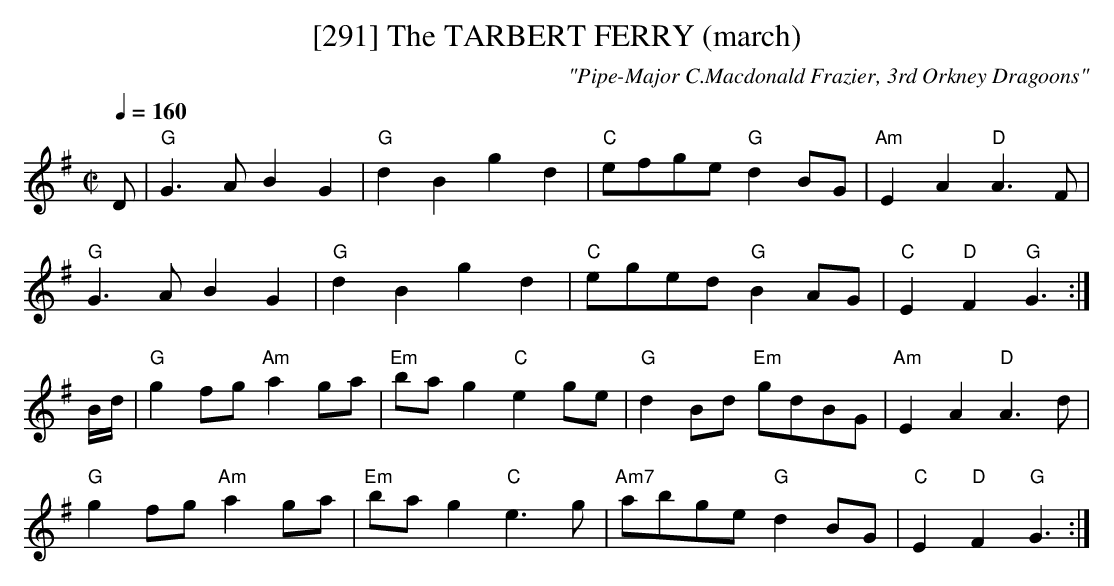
X:1
T:[291] The TARBERT FERRY (march)
C:"Pipe-Major C.Macdonald Frazier, 3rd Orkney Dragoons"
L:1/8
M:C|
Q:1/4=160
K:G
D|"G"G3A B2 G2|"G"d2 B2 g2 d2|"C"efge "G"d2 BG|"Am"E2 A2 "D"A3 F|
"G"G3A B2 G2|"G"d2 B2 g2 d2|"C"eged "G"B2 AG|"C"E2 "D"F2 "G"G3 :|
B/d/|"G"g2 fg "Am"a2 ga|"Em"ba g2 "C"e2 ge|"G"d2 Bd "Em"gdBG|"Am"E2 A2 "D"A3 d|
"G"g2 fg "Am"a2 ga|"Em"ba g2 "C"e3 g|"Am7"abge "G"d2 BG|"C"E2 "D"F2 "G"G3 :|
